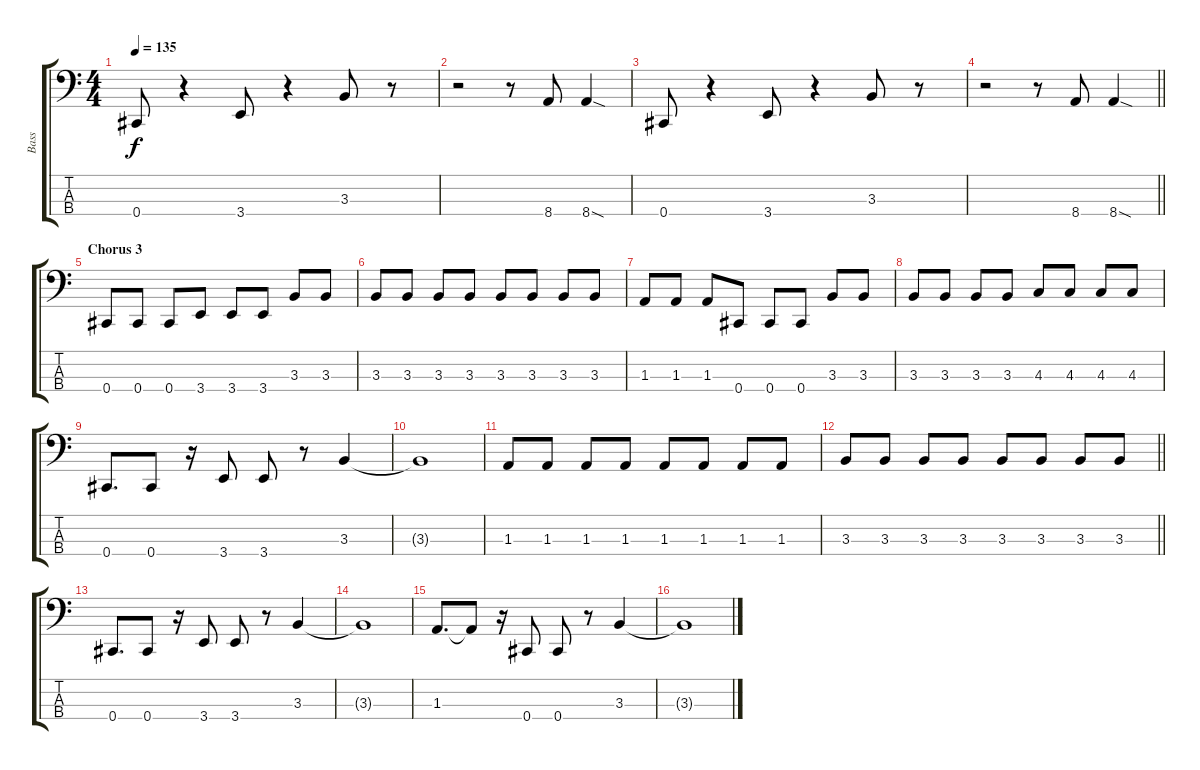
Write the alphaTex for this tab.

\track ("Bass" "Bass") {instrument electricbasspick}
\staff {score tabs}
\tuning (Gb2 Db2 Ab1 Db1) {hide}
\ts (4 4)
\tempo 135
\clef f4
\ks c
0.4.8{dy f} r.4 3.4.8 r.4 3.3.8 r.8 |
r.2 r.8 8.4.8 8.4{sod}.4 |
0.4.8 r.4 3.4.8 r.4 3.3.8 r.8 |
\barLineRight lightlight
r.2 r.8 8.4.8 8.4{sod}.4 |
\section ("" "Chorus 3")
0.4.8 0.4.8 0.4.8 3.4.8 3.4.8 3.4.8 3.3.8 3.3.8 |
3.3.8 3.3.8 3.3.8 3.3.8 3.3.8 3.3.8 3.3.8 3.3.8 |
1.3.8 1.3.8 1.3.8 0.4.8 0.4.8 0.4.8 3.3.8 3.3.8 |
3.3.8 3.3.8 3.3.8 3.3.8 4.3.8 4.3.8 4.3.8 4.3.8 |
0.4.8{d} 0.4.8 r.16 3.4.8 3.4.8 r.8 3.3.4 |
3.3{t}.1 |
1.3.8 1.3.8 1.3.8 1.3.8 1.3.8 1.3.8 1.3.8 1.3.8 |
\barLineRight lightlight
3.3.8 3.3.8 3.3.8 3.3.8 3.3.8 3.3.8 3.3.8 3.3.8 |
0.4.8{d} 0.4.8 r.16 3.4.8 3.4.8 r.8 3.3.4 |
3.3{t}.1 |
1.3.8{d} 1.3{t}.8 r.16 0.4.8 0.4.8 r.8 3.3.4 |
3.3{t}.1
